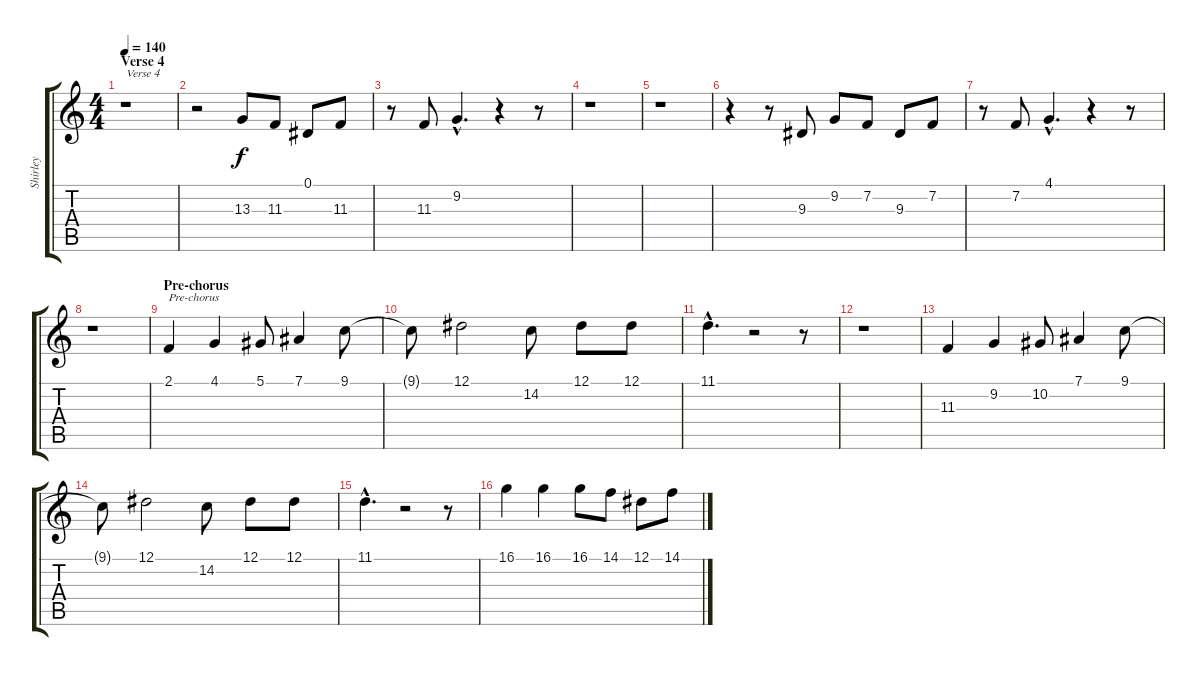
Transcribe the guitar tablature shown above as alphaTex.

\track ("Shirley" "Shirley") {instrument drawbarorgan}
\staff {score tabs}
\tuning (Eb4 Bb3 Gb3 Db3 Ab2 Eb2) {hide}
\ts (4 4)
\section ("" "Verse 4")
\tempo 140
\clef g2
\ks c
r.1{txt "Verse 4" dy f} |
r.2 13.3.8 11.3.8 0.1.8 11.3.8 |
r.8 11.3.8 9.2{hac}.4{d} r.4 r.8 |
r.1 |
r.1 |
r.4 r.8 9.3.8 9.2.8 7.2.8 9.3.8 7.2.8 |
r.8 7.2.8 4.1{hac}.4{d} r.4 r.8 |
r.1 |
\section ("" "Pre-chorus")
2.1.4{txt "Pre-chorus"} 4.1.4 5.1.8 7.1.4 9.1.8 |
9.1{t}.8 12.1.2 14.2.8 12.1.8 12.1.8 |
11.1{hac}.4{d} r.2 r.8 |
r.1 |
11.3.4 9.2.4 10.2.8 7.1.4 9.1.8 |
9.1{t}.8 12.1.2 14.2.8 12.1.8 12.1.8 |
11.1{hac}.4{d} r.2 r.8 |
16.1.4 16.1.4 16.1.8 14.1.8 12.1.8 14.1.8
